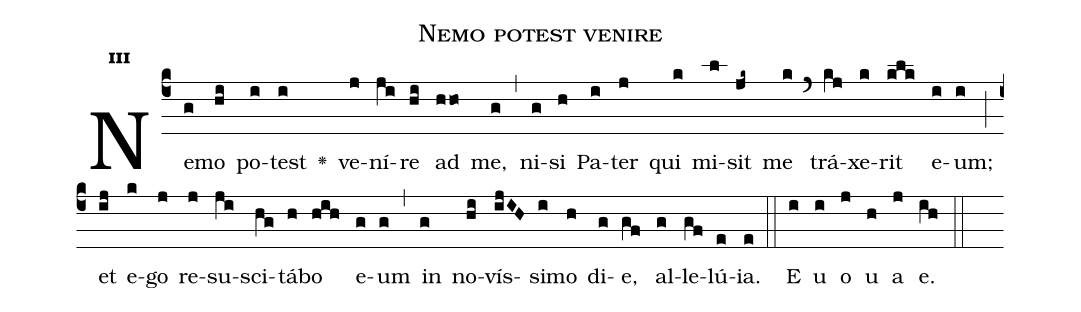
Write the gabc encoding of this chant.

name:Nemo potest venire;
office-part:Antiphona;
mode:3;
%%
initial-style: 1;
name: Nemo potest venire
book: Antiphonae & Responsoria/Tomus II, p. 187;
occasion: Hebdomada III Paschae Feria V;
office-part: Laudes Ant E;
user-notes: ;
commentary: ;
annotation: 3a;
centering-scheme: english;
fontsize: 12;
font: OFLSortsMillGoudy;
height: 11;
width: 4.5;
%%
(c4)Ne(g)mo(hi) po(i)test(i) <v>\greheightstar</v>() ve(j)ní(ji)re(hi) ad(hho) me,(g) (,) ni(g)si(h) Pa(i)ter(j) qui(k) mi(l)sit(jk~) me(k) (`) trá(kj)xe(k)rit(klk) e(i)um;(i) (;) et(ij) e(k)go(j) re(j)su(ji)sci(hg)tá(h)bo(hih) e(g)um(g) (,) in(g) no(hi)vís(ijIH)si(i)mo(h) di(g)e,(gf) al(g)le(gf)lú(e)ia.(e) (::)
E(i) u(i) o(j) u(h) a(j) e.(ih) (::)
